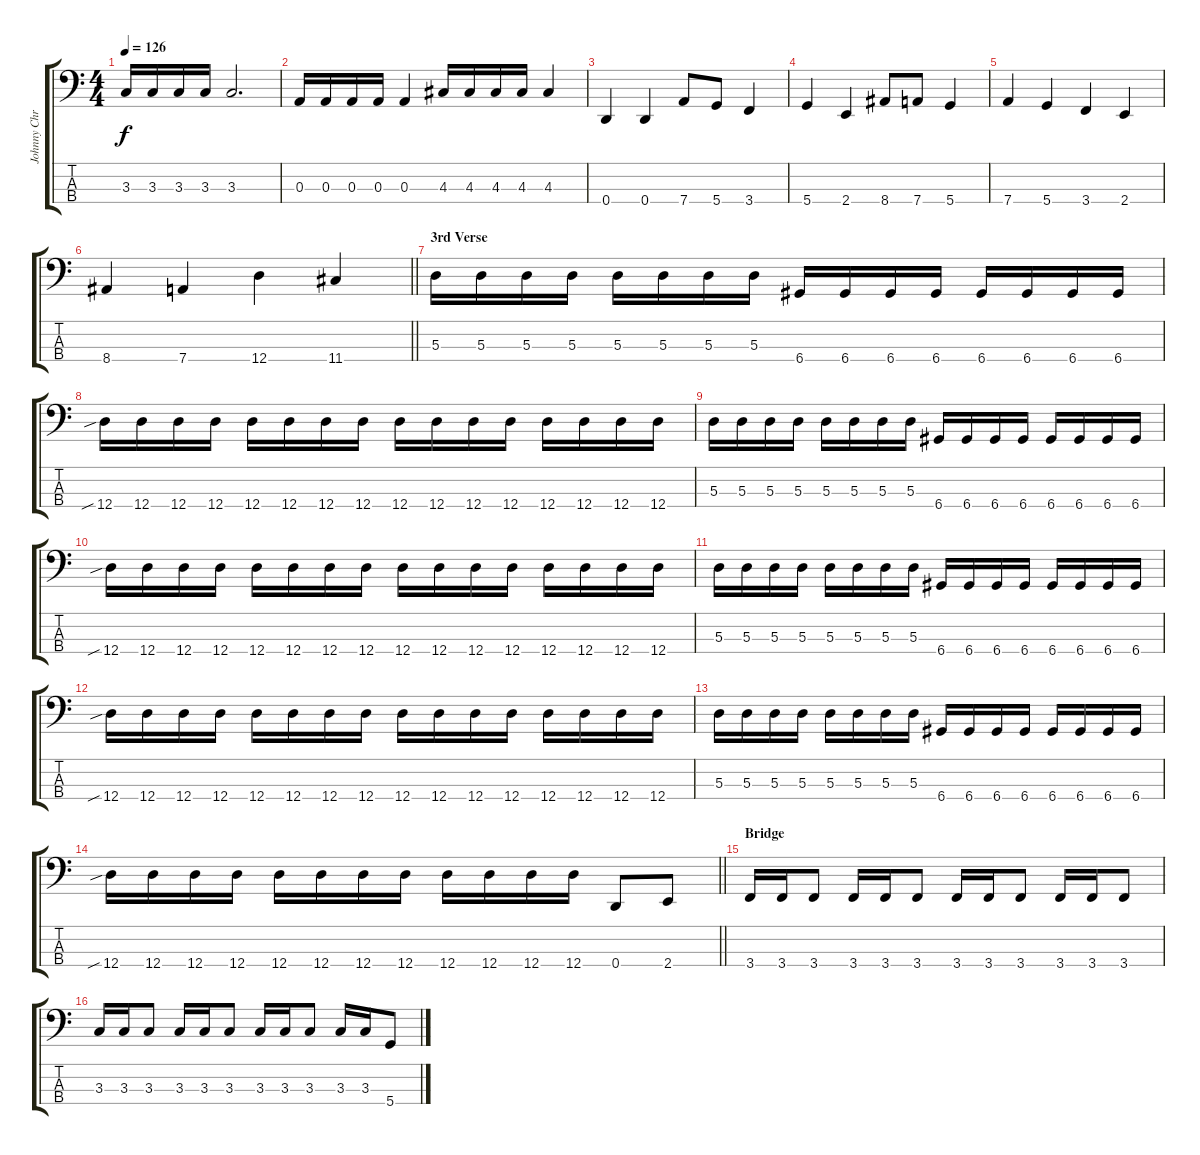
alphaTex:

\track ("Johnny Christ" "Johnny Chr") {instrument electricbasspick}
\staff {score tabs}
\tuning (G2 D2 A1 D1) {hide}
\ts (4 4)
\tempo 126
\clef f4
\ks c
3.3.16{dy f} 3.3.16 3.3.16 3.3.16 3.3.2{d} |
0.3.16 0.3.16 0.3.16 0.3.16 0.3.4 4.3.16 4.3.16 4.3.16 4.3.16 4.3.4 |
0.4.4 0.4.4 7.4.8 5.4.8 3.4.4 |
5.4.4 2.4.4 8.4.8 7.4.8 5.4.4 |
7.4.4 5.4.4 3.4.4 2.4.4 |
\barLineRight lightlight
8.4.4 7.4.4 12.4.4 11.4.4 |
\section ("" "3rd Verse")
5.3.16 5.3.16 5.3.16 5.3.16 5.3.16 5.3.16 5.3.16 5.3.16 6.4.16 6.4.16 6.4.16 6.4.16 6.4.16 6.4.16 6.4.16 6.4.16 |
12.4{sib}.16 12.4.16 12.4.16 12.4.16 12.4.16 12.4.16 12.4.16 12.4.16 12.4.16 12.4.16 12.4.16 12.4.16 12.4.16 12.4.16 12.4.16 12.4.16 |
5.3.16 5.3.16 5.3.16 5.3.16 5.3.16 5.3.16 5.3.16 5.3.16 6.4.16 6.4.16 6.4.16 6.4.16 6.4.16 6.4.16 6.4.16 6.4.16 |
12.4{sib}.16 12.4.16 12.4.16 12.4.16 12.4.16 12.4.16 12.4.16 12.4.16 12.4.16 12.4.16 12.4.16 12.4.16 12.4.16 12.4.16 12.4.16 12.4.16 |
5.3.16 5.3.16 5.3.16 5.3.16 5.3.16 5.3.16 5.3.16 5.3.16 6.4.16 6.4.16 6.4.16 6.4.16 6.4.16 6.4.16 6.4.16 6.4.16 |
12.4{sib}.16 12.4.16 12.4.16 12.4.16 12.4.16 12.4.16 12.4.16 12.4.16 12.4.16 12.4.16 12.4.16 12.4.16 12.4.16 12.4.16 12.4.16 12.4.16 |
5.3.16 5.3.16 5.3.16 5.3.16 5.3.16 5.3.16 5.3.16 5.3.16 6.4.16 6.4.16 6.4.16 6.4.16 6.4.16 6.4.16 6.4.16 6.4.16 |
\barLineRight lightlight
12.4{sib}.16 12.4.16 12.4.16 12.4.16 12.4.16 12.4.16 12.4.16 12.4.16 12.4.16 12.4.16 12.4.16 12.4.16 0.4.8 2.4.8 |
\section ("" "Bridge")
3.4.16 3.4.16 3.4.8 3.4.16 3.4.16 3.4.8 3.4.16 3.4.16 3.4.8 3.4.16 3.4.16 3.4.8 |
3.3.16 3.3.16 3.3.8 3.3.16 3.3.16 3.3.8 3.3.16 3.3.16 3.3.8 3.3.16 3.3.16 5.4.8
